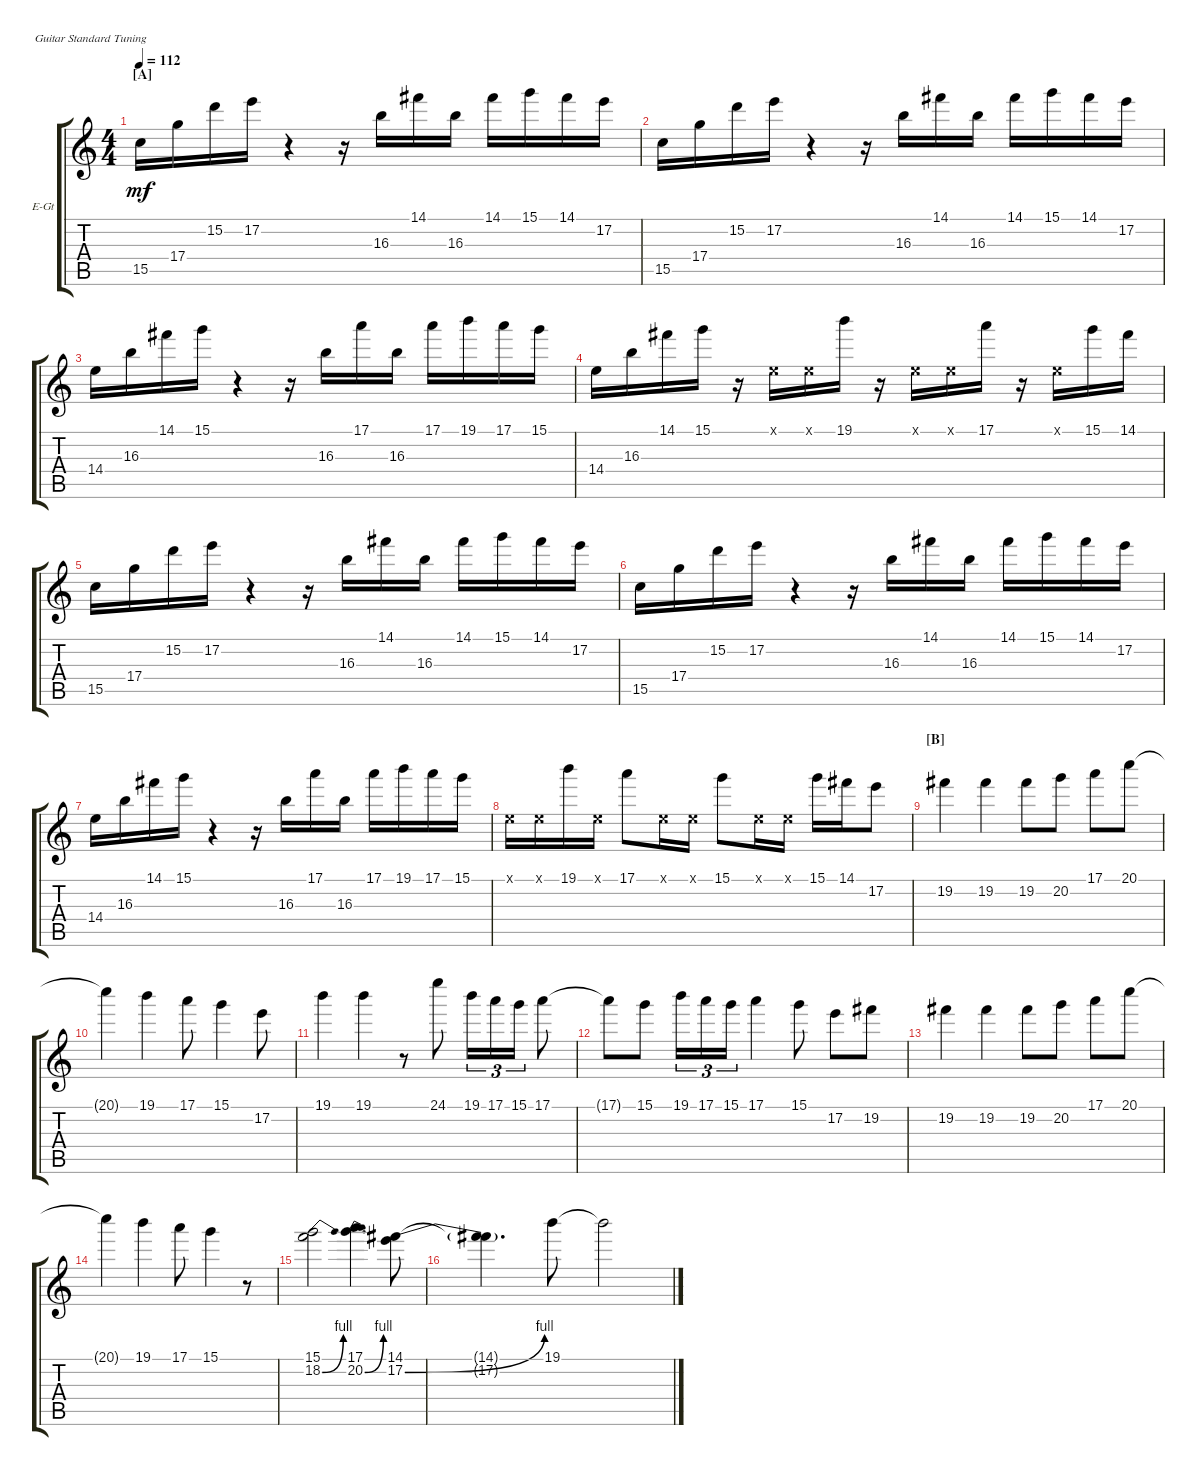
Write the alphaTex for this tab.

\defaultSystemsLayout 4
\bracketExtendMode groupsimilarinstruments
\firstSystemTrackNameOrientation horizontal
\otherSystemsTrackNameOrientation horizontal
\track ("Lead" "E-Gt") {multiBarRest instrument distortionguitar}
\staff {score tabs}
\tuning (E4 B3 G3 D3 A2 E2)
\ts (4 4)
\section ("A" "")
\tempo 112
\clef g2
\ks c
15.5.16{dy mf} 17.4.16 15.2.16 17.2.16 r.4 r.16 16.3.16 14.1.16 16.3.16 14.1.16 15.1.16 14.1.16 17.2.16 |
15.5.16 17.4.16 15.2.16 17.2.16 r.4 r.16 16.3.16 14.1.16 16.3.16 14.1.16 15.1.16 14.1.16 17.2.16 |
14.4.16 16.3.16 14.1.16 15.1.16 r.4 r.16 16.3.16 17.1.16 16.3.16 17.1.16 19.1.16 17.1.16 15.1.16 |
14.4.16 16.3.16 14.1.16 15.1.16 r.16 0.1{x}.16 0.1{x}.16 19.1.16 r.16 0.1{x}.16 0.1{x}.16 17.1.16 r.16 0.1{x}.16 15.1.16 14.1.16 |
15.5.16 17.4.16 15.2.16 17.2.16 r.4 r.16 16.3.16 14.1.16 16.3.16 14.1.16 15.1.16 14.1.16 17.2.16 |
15.5.16 17.4.16 15.2.16 17.2.16 r.4 r.16 16.3.16 14.1.16 16.3.16 14.1.16 15.1.16 14.1.16 17.2.16 |
14.4.16 16.3.16 14.1.16 15.1.16 r.4 r.16 16.3.16 17.1.16 16.3.16 17.1.16 19.1.16 17.1.16 15.1.16 |
0.1{x}.16 0.1{x}.16 19.1.16 0.1{x}.16 17.1.8 0.1{x}.16 0.1{x}.16 15.1.8 0.1{x}.16 0.1{x}.16 15.1.16 14.1.16 17.2.8 |
\section ("B" "")
19.2.4 19.2.4 19.2.8 20.2.8 17.1.8 20.1.8 |
20.1{t}.4 19.1.4 17.1.8 15.1.4 17.2.8 |
19.1.4 19.1.4 r.8 24.1.8 19.1.16{tu (3 2)} 17.1.16{tu (3 2)} 15.1.16{tu (3 2)} 17.1.8 |
17.1{t}.8 15.1.8 19.1.16{tu (3 2)} 17.1.16{tu (3 2)} 15.1.16{tu (3 2)} 17.1.4 15.1.8 17.2.8 19.2.8 |
19.2.4 19.2.4 19.2.8 20.2.8 17.1.8 20.1.8 |
20.1{t}.4 19.1.4 17.1.8 15.1.4 r.8 |
(18.2{be (bend 0 0 15 4)} 15.1).2 (17.1 20.2{be (bend 0 0 15 4)}).4{d} (17.2{be (bend 0 0 15 4)} 14.1).8 |
(17.2{t} 14.1{t}).4{d} 19.1.8 19.1{t}.2
